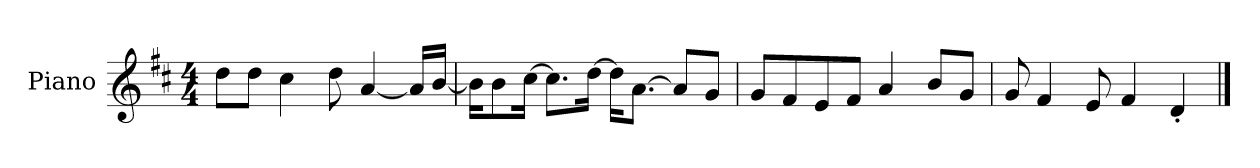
**kern
*part1
*staff1
*I"Piano
*I'P-no
*clefG2
*k[f#c#]
*M4/4
*MM90
=1
8dd\L
8dd\J
4cc#\
8dd\
[4a/
16a/LL]
[16b/JJ
=2
16b\KL]
8b\
[16cc#\Jk
8.cc#\L]
[16dd\Jk
16dd\KL]
[8.a\J
8a/L]
8g/J
=3
8g/L
8f#/
8e/
8f#/J
4a/
8b/L
8g/J
=4
8g/
4f#/
8e/
4f#/
4d'/
==
*-
